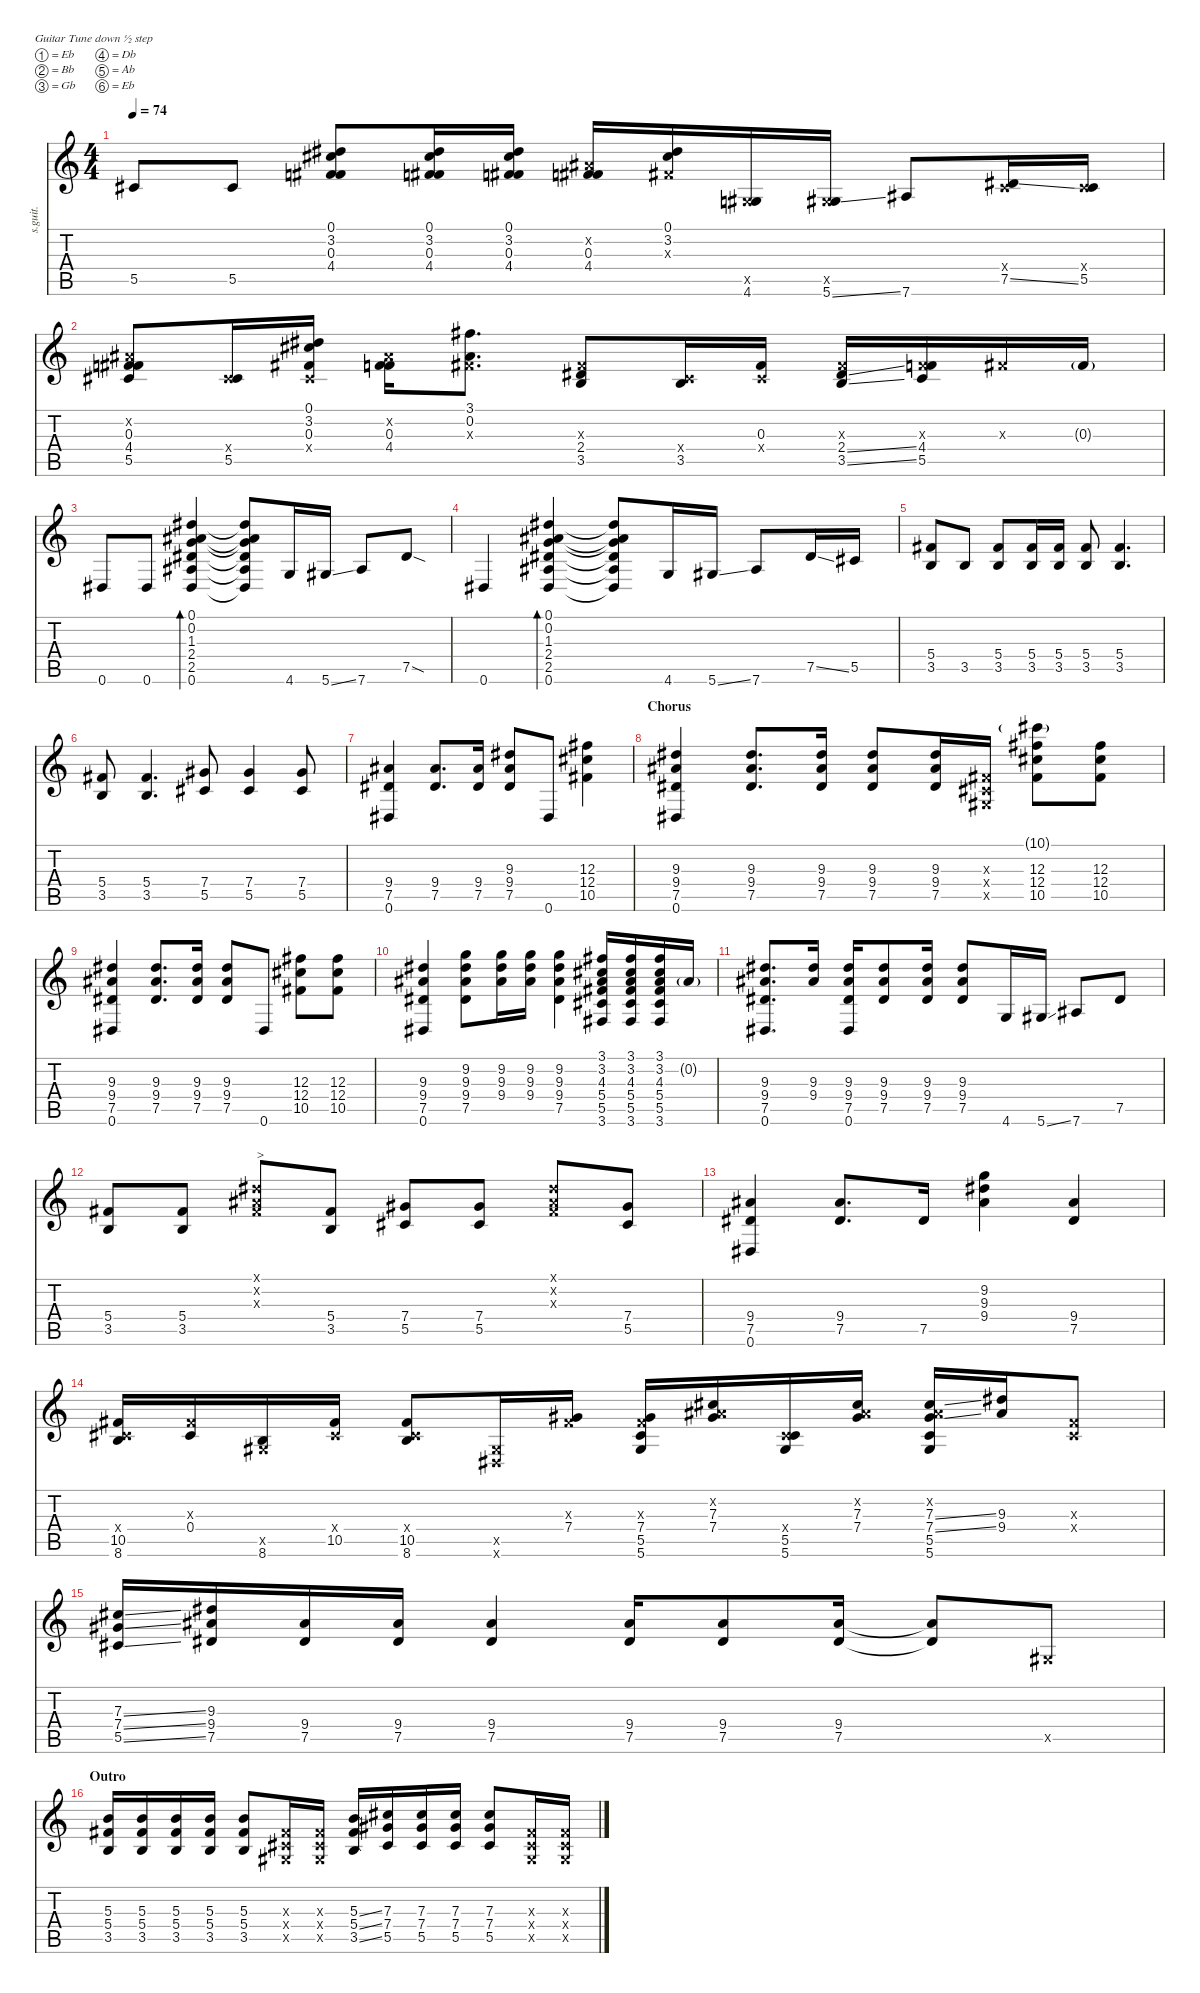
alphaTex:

\defaultSystemsLayout 4
\hideDynamics
\bracketExtendMode nobrackets
\track ("Kurt Cubin" "s.guit.") {instrument acousticguitarsteel}
\staff {score tabs}
\tuning (Eb4 Bb3 Gb3 Db3 Ab2 Eb2)
\ts (4 4)
\tempo 74
\clef g2
\ks c
5.5{acc #}.8{dy f beam Up} 5.5{acc #}.8{beam Up} (0.1{acc #} 3.2{acc #} 0.3{acc #} 4.4).8{beam Up} (0.1{acc #} 3.2{acc #} 0.3{acc #} 4.4).16{beam Up} (0.1{acc #} 3.2{acc #} 0.3{acc #} 4.4).16{beam Up} (0.2{x acc #} 0.3{acc #} 4.4).16{beam Up} (0.1{acc #} 3.2{acc #} 0.3{x acc #}).16{beam Up} (0.5{x acc #} 4.6).16{beam Up} (0.5{x acc #} 5.6{ss acc #}).16{beam Up} 7.6{acc #}.8{beam Up} (0.4{x acc #} 7.5{ss acc #}).16{beam Up} (0.4{x acc #} 5.5{acc #}).16{beam Up} |
(0.2{x acc #} 0.3{acc #} 4.4 5.5{acc #}).8{beam Up} (0.4{x acc #} 5.5{acc #}).16{beam Up} (0.1{acc #} 3.2{acc #} 0.3{acc #} 0.4{x acc #}).16{beam Up} (0.2{x acc #} 0.3{acc #} 4.4).16{beam Down} (3.1{acc #} 0.2{acc #} 0.3{x acc #}).8{d beam Down} (0.3{x acc #} 2.4{acc #} 3.5).8{beam Up} (0.4{x acc #} 3.5).16{beam Up} (0.3{acc #} 0.4{x acc #}).16{beam Up} (0.3{x acc #} 2.4{ss acc #} 3.5{ss}).16{beam Up} (0.3{x acc #} 4.4 5.5{acc #}).16{beam Up} 0.3{x acc #}.16{beam Up} 0.3{g acc #}.16{beam Up} |
0.6{acc #}.8{beam Up} 0.6{acc #}.8{beam Up} (0.1{acc #} 0.2{acc #} 1.3 2.4{acc #} 2.5{acc #} 0.6{acc #}).4{bd 120 beam Up} (0.1{t acc #} 0.2{t acc #} 1.3{t} 2.4{t acc #} 2.5{t acc #} 0.6{t acc #}).8{beam Up} 4.6.16{beam Up} 5.6{ss acc #}.16{beam Up} 7.6{acc #}.8{beam Up} 7.5{sod acc #}.8{beam Up} |
0.6{acc #}.4{beam Up} (0.1{acc #} 0.2{acc #} 1.3 2.4{acc #} 2.5{acc #} 0.6{acc #}).4{bd 120 beam Up} (0.1{t acc #} 0.2{t acc #} 1.3{t} 2.4{t acc #} 2.5{t acc #} 0.6{t acc #}).8{beam Up} 4.6.16{beam Up} 5.6{ss acc #}.16{beam Up} 7.6{acc #}.8{beam Up} 7.5{ss acc #}.16{beam Up} 5.5{acc #}.16{beam Up} |
(5.4{acc #} 3.5).8{beam Up} 3.5.8{beam Up} (5.4{acc #} 3.5).8{beam Up} (5.4{acc #} 3.5).16{beam Up} (5.4{acc #} 3.5).16{beam Up} (5.4{acc #} 3.5).8{beam Up} (5.4{acc #} 3.5).4{d beam Up} |
(5.4{acc #} 3.5).8{beam Up} (5.4{acc #} 3.5).4{d beam Up} (7.4{acc #} 5.5{acc #}).8{beam Up} (7.4{acc #} 5.5{acc #}).4{beam Up} (7.4{acc #} 5.5{acc #}).8{beam Up} |
(9.4{acc #} 7.5{acc #} 0.6{acc #}).4{beam Up} (9.4{acc #} 7.5{acc #}).8{d beam Up} (9.4{acc #} 7.5{acc #}).16{beam Up} (9.3{acc #} 9.4{acc #} 7.5{acc #}).8{beam Up} 0.6{acc #}.8{beam Up} (12.3{acc #} 12.4{acc #} 10.5{acc #}).4{beam Down} |
\section ("" "Chorus")
(9.3{acc #} 9.4{acc #} 7.5{acc #} 0.6{acc #}).4{beam Up} (9.3{acc #} 9.4{acc #} 7.5{acc #}).8{d beam Up} (9.3{acc #} 9.4{acc #} 7.5{acc #}).16{beam Up} (9.3{acc #} 9.4{acc #} 7.5{acc #}).8{beam Up} (9.3{acc #} 9.4{acc #} 7.5{acc #}).16{beam Up} (0.3{x acc #} 0.4{x acc #} 0.5{x acc #}).16{beam Up} (10.1{g acc #} 12.3{acc #} 12.4{acc #} 10.5{acc #}).8{beam Down} (12.3{acc #} 12.4{acc #} 10.5{acc #}).8{beam Down} |
(9.3{acc #} 9.4{acc #} 7.5{acc #} 0.6{acc #}).4{beam Up} (9.3{acc #} 9.4{acc #} 7.5{acc #}).8{d beam Up} (9.3{acc #} 9.4{acc #} 7.5{acc #}).16{beam Up} (9.3{acc #} 9.4{acc #} 7.5{acc #}).8{beam Up} 0.6{acc #}.8{beam Up} (12.3{acc #} 12.4{acc #} 10.5{acc #}).8{beam Down} (12.3{acc #} 12.4{acc #} 10.5{acc #}).8{beam Down} |
(9.3{acc #} 9.4{acc #} 7.5{acc #} 0.6{acc #}).4{beam Up} (9.2 9.3{acc #} 9.4{acc #} 7.5{acc #}).8{beam Down} (9.2 9.3{acc #} 9.4{acc #}).16{beam Down} (9.2 9.3{acc #} 9.4{acc #}).16{beam Down} (9.2 9.3{acc #} 9.4{acc #} 7.5{acc #}).4{beam Down} (3.1{acc #} 3.2{acc #} 4.3{acc #} 5.4{acc #} 5.5{acc #} 3.6{acc #}).16{beam Up} (3.1{acc #} 3.2{acc #} 4.3{acc #} 5.4{acc #} 5.5{acc #} 3.6{acc #}).16{beam Up} (3.1{acc #} 3.2{acc #} 4.3{acc #} 5.4{acc #} 5.5{acc #} 3.6{acc #}).16{beam Up} 0.2{g acc #}.16{beam Up} |
(9.3{acc #} 9.4{acc #} 7.5{acc #} 0.6{acc #}).8{d beam Up} (9.3{acc #} 9.4{acc #}).16{beam Up} (9.3{acc #} 9.4{acc #} 7.5{acc #} 0.6{acc #}).16{beam Up} (9.3{acc #} 9.4{acc #} 7.5{acc #}).8{beam Up} (9.3{acc #} 9.4{acc #} 7.5{acc #}).16{beam Up} (9.3{acc #} 9.4{acc #} 7.5{acc #}).8{beam Up} 4.6.16{beam Up} 5.6{ss acc #}.16{beam Up} 7.6{acc #}.8{beam Up} 7.5{acc #}.8{beam Up} |
(5.4{acc #} 3.5).8{beam Up} (5.4{acc #} 3.5).8{beam Up} (0.1{x acc #} 0.2{x acc #} 0.3{x acc #}).8{txt ">" beam Up} (5.4{acc #} 3.5).8{beam Up} (7.4{acc #} 5.5{acc #}).8{beam Up} (7.4{acc #} 5.5{acc #}).8{beam Up} (0.1{x acc #} 0.2{x acc #} 0.3{x acc #}).8{beam Up} (7.4{acc #} 5.5{acc #}).8{beam Up} |
(9.4{acc #} 7.5{acc #} 0.6{acc #}).4{beam Up} (9.4{acc #} 7.5{acc #}).8{d beam Up} 7.5{acc #}.16{beam Up} (9.2 9.3{acc #} 9.4{acc #}).4{beam Down} (9.4{acc #} 7.5{acc #}).4{beam Up} |
(0.4{x acc #} 10.5{acc #} 8.6).16{beam Up} (0.3{x acc #} 0.4{acc #}).16{beam Up} (0.5{x acc #} 8.6).16{beam Up} (0.4{x acc #} 10.5{acc #}).16{beam Up} (0.4{x acc #} 10.5{acc #} 8.6).8{beam Up} (0.5{x acc #} 0.6{x acc #}).16{beam Up} (0.3{x acc #} 7.4{acc #}).16{beam Up} (0.3{x acc #} 7.4{acc #} 5.5{acc #} 5.6{acc #}).16{beam Up} (0.2{x acc #} 7.3{acc #} 7.4{acc #}).16{beam Up} (0.4{x acc #} 5.5{acc #} 5.6{acc #}).16{beam Up} (0.2{x acc #} 7.3{acc #} 7.4{acc #}).16{beam Up} (0.2{x acc #} 7.3{ss acc #} 7.4{ss acc #} 5.5{acc #} 5.6{acc #}).16{beam Up} (9.3{acc #} 9.4{acc #}).16{beam Up} (0.3{x acc #} 0.4{x acc #}).8{beam Up} |
(7.3{ss acc #} 7.4{ss acc #} 5.5{ss acc #}).16{beam Up} (9.3{acc #} 9.4{acc #} 7.5{acc #}).16{beam Up} (9.4{acc #} 7.5{acc #}).16{beam Up} (9.4{acc #} 7.5{acc #}).16{beam Up} (9.4{acc #} 7.5{acc #}).4{beam Up} (9.4{acc #} 7.5{acc #}).16{beam Up} (9.4{acc #} 7.5{acc #}).8{beam Up} (9.4{acc #} 7.5{acc #}).16{beam Up} (9.4{t acc #} 7.5{t acc #}).8{beam Up} 0.5{x acc #}.8{beam Up} |
\section ("" "Outro")
(5.3 5.4{acc #} 3.5).16{beam Up} (5.3 5.4{acc #} 3.5).16{beam Up} (5.3 5.4{acc #} 3.5).16{beam Up} (5.3 5.4{acc #} 3.5).16{beam Up} (5.3 5.4{acc #} 3.5).8{beam Up} (0.3{x acc #} 0.4{x acc #} 0.5{x acc #}).16{beam Up} (0.3{x acc #} 0.4{x acc #} 0.5{x acc #}).16{beam Up} (5.3{ss} 5.4{ss acc #} 3.5{ss}).16{beam Up} (7.3{acc #} 7.4{acc #} 5.5{acc #}).16{beam Up} (7.3{acc #} 7.4{acc #} 5.5{acc #}).16{beam Up} (7.3{acc #} 7.4{acc #} 5.5{acc #}).16{beam Up} (7.3{acc #} 7.4{acc #} 5.5{acc #}).8{beam Up} (0.3{x acc #} 0.4{x acc #} 0.5{x acc #}).16{beam Up} (0.3{x acc #} 0.4{x acc #} 0.5{x acc #}).16{beam Up}
